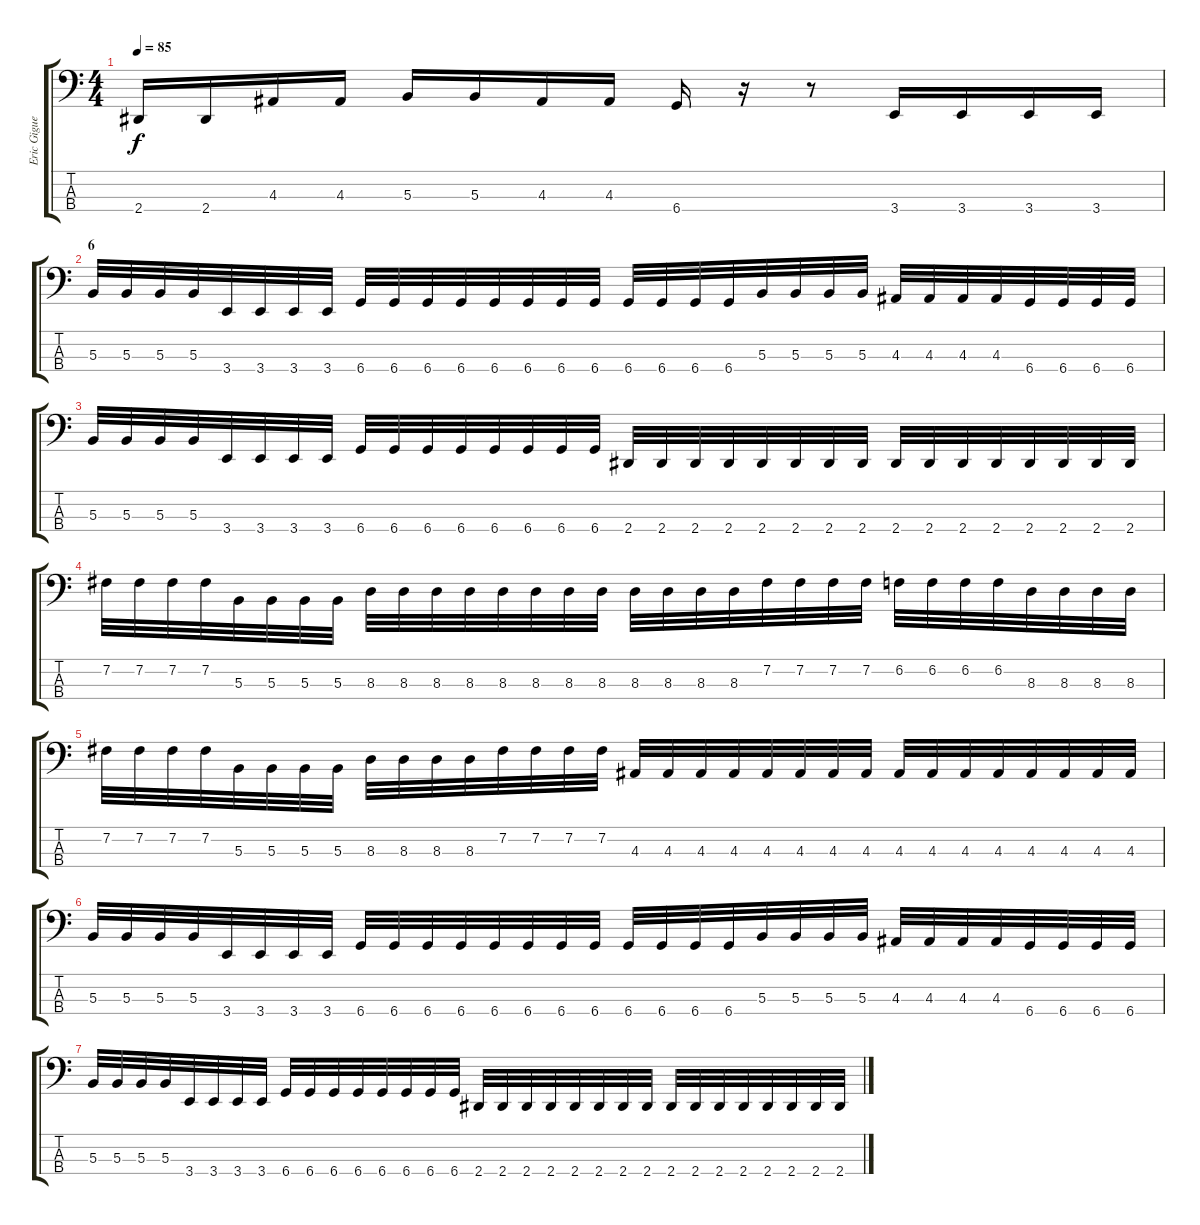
\track ("Eric Giguere " "Eric Gigue") {instrument electricbasspick}
\staff {score tabs}
\tuning (E2 B1 Gb1 Db1) {hide}
\ts (4 4)
\tempo 85
\clef f4
\ks c
2.4.16{dy f} 2.4.16 4.3.16 4.3.16 5.3.16 5.3.16 4.3.16 4.3.16 6.4.16 r.16 r.8 3.4.16 3.4.16 3.4.16 3.4.16 |
\section ("" "6")
5.3.32 5.3.32 5.3.32 5.3.32 3.4.32 3.4.32 3.4.32 3.4.32 6.4.32 6.4.32 6.4.32 6.4.32 6.4.32 6.4.32 6.4.32 6.4.32 6.4.32 6.4.32 6.4.32 6.4.32 5.3.32 5.3.32 5.3.32 5.3.32 4.3.32 4.3.32 4.3.32 4.3.32 6.4.32 6.4.32 6.4.32 6.4.32 |
5.3.32 5.3.32 5.3.32 5.3.32 3.4.32 3.4.32 3.4.32 3.4.32 6.4.32 6.4.32 6.4.32 6.4.32 6.4.32 6.4.32 6.4.32 6.4.32 2.4.32 2.4.32 2.4.32 2.4.32 2.4.32 2.4.32 2.4.32 2.4.32 2.4.32 2.4.32 2.4.32 2.4.32 2.4.32 2.4.32 2.4.32 2.4.32 |
7.2.32 7.2.32 7.2.32 7.2.32 5.3.32 5.3.32 5.3.32 5.3.32 8.3.32 8.3.32 8.3.32 8.3.32 8.3.32 8.3.32 8.3.32 8.3.32 8.3.32 8.3.32 8.3.32 8.3.32 7.2.32 7.2.32 7.2.32 7.2.32 6.2.32 6.2.32 6.2.32 6.2.32 8.3.32 8.3.32 8.3.32 8.3.32 |
7.2.32 7.2.32 7.2.32 7.2.32 5.3.32 5.3.32 5.3.32 5.3.32 8.3.32 8.3.32 8.3.32 8.3.32 7.2.32 7.2.32 7.2.32 7.2.32 4.3.32 4.3.32 4.3.32 4.3.32 4.3.32 4.3.32 4.3.32 4.3.32 4.3.32 4.3.32 4.3.32 4.3.32 4.3.32 4.3.32 4.3.32 4.3.32 |
5.3.32 5.3.32 5.3.32 5.3.32 3.4.32 3.4.32 3.4.32 3.4.32 6.4.32 6.4.32 6.4.32 6.4.32 6.4.32 6.4.32 6.4.32 6.4.32 6.4.32 6.4.32 6.4.32 6.4.32 5.3.32 5.3.32 5.3.32 5.3.32 4.3.32 4.3.32 4.3.32 4.3.32 6.4.32 6.4.32 6.4.32 6.4.32 |
5.3.32 5.3.32 5.3.32 5.3.32 3.4.32 3.4.32 3.4.32 3.4.32 6.4.32 6.4.32 6.4.32 6.4.32 6.4.32 6.4.32 6.4.32 6.4.32 2.4.32 2.4.32 2.4.32 2.4.32 2.4.32 2.4.32 2.4.32 2.4.32 2.4.32 2.4.32 2.4.32 2.4.32 2.4.32 2.4.32 2.4.32 2.4.32
